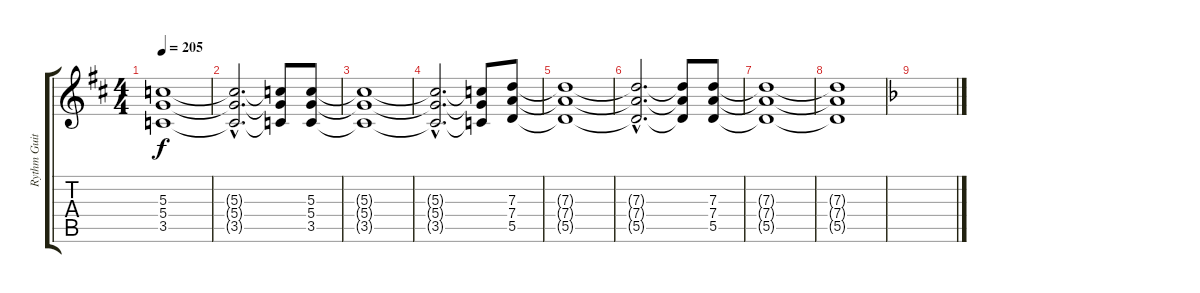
\track ("Rythm Guitar 3" "Rythm Guit") {instrument distortionguitar}
\staff {score tabs}
\tuning (E4 B3 G3 D3 A2 E2) {hide}
\ts (4 4)
\tempo 205
\clef g2
\ks d
(5.3{t} 5.4{t} 3.5{t}).1{dy f} |
(5.3{hac t} 5.4{hac t} 3.5{hac t}).2{d} (5.3{t} 5.4{t} 3.5{t}).8 (5.3 5.4 3.5).8 |
(5.3{t} 5.4{t} 3.5{t}).1 |
(5.3{hac t} 5.4{hac t} 3.5{hac t}).2{d} (5.3{t} 5.4{t} 3.5{t}).8 (7.3 7.4 5.5).8 |
(7.3{t} 7.4{t} 5.5{t}).1 |
(7.3{hac t} 7.4{hac t} 5.5{hac t}).2{d} (7.3{t} 7.4{t} 5.5{t}).8 (7.3 7.4 5.5).8 |
(7.3{t} 7.4{t} 5.5{t}).1 |
(7.3{t} 7.4{t} 5.5{t}).1 |
\ks f
